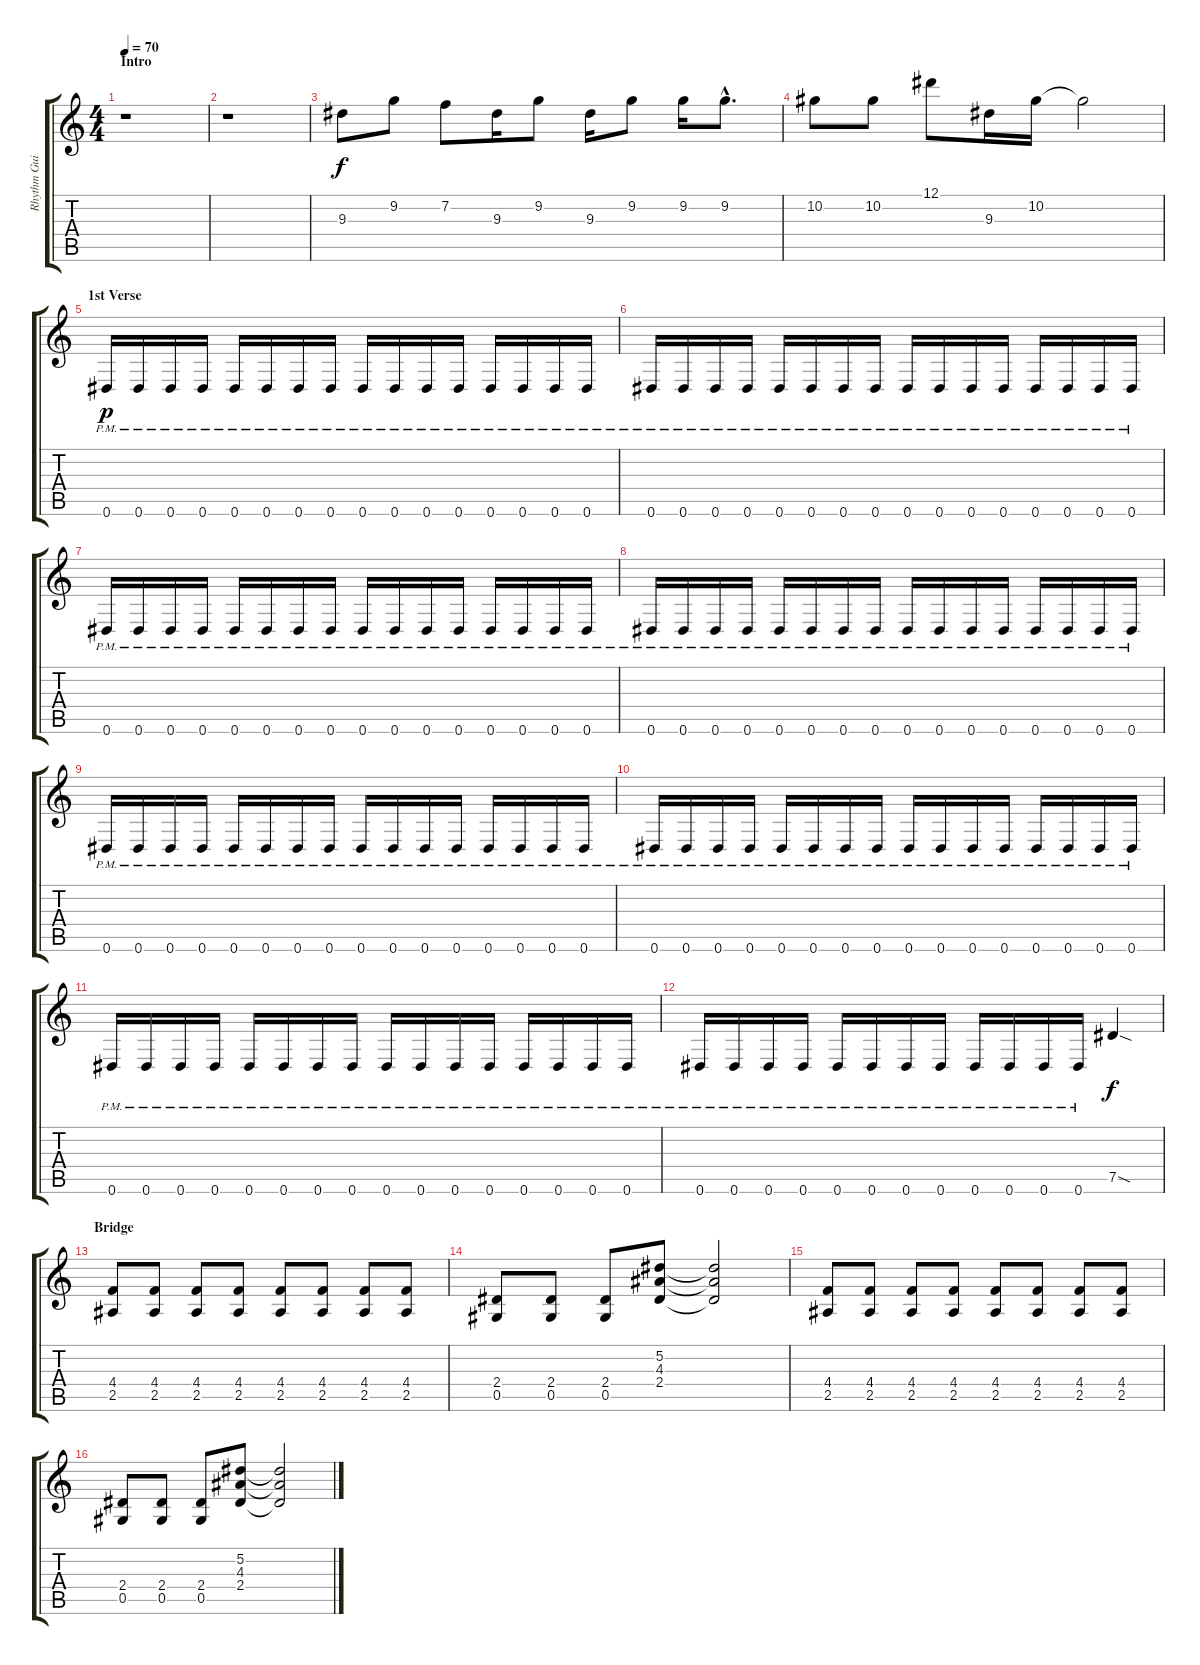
\track ("Rhythm Guitar" "Rhythm Gui") {instrument distortionguitar}
\staff {score tabs}
\tuning (Eb4 Bb3 Gb3 Db3 Ab2 Eb2) {hide}
\ts (4 4)
\section ("" "Intro")
\tempo 70
\clef g2
\ks c
r.1{dy f instrument distortionguitar} |
r.1 |
9.3.8 9.2.8 7.2.8 9.3.16 9.2.8 9.3.16 9.2.8 9.2.16 9.2{hac}.8{d} |
10.2.8 10.2.8 12.1.8 9.3.16 10.2.16 10.2{t}.2 |
\section ("" "1st Verse")
0.6{pm}.16{dy p} 0.6{pm}.16 0.6{pm}.16 0.6{pm}.16 0.6{pm}.16 0.6{pm}.16 0.6{pm}.16 0.6{pm}.16 0.6{pm}.16 0.6{pm}.16 0.6{pm}.16 0.6{pm}.16 0.6{pm}.16 0.6{pm}.16 0.6{pm}.16 0.6{pm}.16 |
0.6{pm}.16 0.6{pm}.16 0.6{pm}.16 0.6{pm}.16 0.6{pm}.16 0.6{pm}.16 0.6{pm}.16 0.6{pm}.16 0.6{pm}.16 0.6{pm}.16 0.6{pm}.16 0.6{pm}.16 0.6{pm}.16 0.6{pm}.16 0.6{pm}.16 0.6{pm}.16 |
0.6{pm}.16 0.6{pm}.16 0.6{pm}.16 0.6{pm}.16 0.6{pm}.16 0.6{pm}.16 0.6{pm}.16 0.6{pm}.16 0.6{pm}.16 0.6{pm}.16 0.6{pm}.16 0.6{pm}.16 0.6{pm}.16 0.6{pm}.16 0.6{pm}.16 0.6{pm}.16 |
0.6{pm}.16 0.6{pm}.16 0.6{pm}.16 0.6{pm}.16 0.6{pm}.16 0.6{pm}.16 0.6{pm}.16 0.6{pm}.16 0.6{pm}.16 0.6{pm}.16 0.6{pm}.16 0.6{pm}.16 0.6{pm}.16 0.6{pm}.16 0.6{pm}.16 0.6{pm}.16 |
0.6{pm}.16 0.6{pm}.16 0.6{pm}.16 0.6{pm}.16 0.6{pm}.16 0.6{pm}.16 0.6{pm}.16 0.6{pm}.16 0.6{pm}.16 0.6{pm}.16 0.6{pm}.16 0.6{pm}.16 0.6{pm}.16 0.6{pm}.16 0.6{pm}.16 0.6{pm}.16 |
0.6{pm}.16 0.6{pm}.16 0.6{pm}.16 0.6{pm}.16 0.6{pm}.16 0.6{pm}.16 0.6{pm}.16 0.6{pm}.16 0.6{pm}.16 0.6{pm}.16 0.6{pm}.16 0.6{pm}.16 0.6{pm}.16 0.6{pm}.16 0.6{pm}.16 0.6{pm}.16 |
0.6{pm}.16 0.6{pm}.16 0.6{pm}.16 0.6{pm}.16 0.6{pm}.16 0.6{pm}.16 0.6{pm}.16 0.6{pm}.16 0.6{pm}.16 0.6{pm}.16 0.6{pm}.16 0.6{pm}.16 0.6{pm}.16 0.6{pm}.16 0.6{pm}.16 0.6{pm}.16 |
0.6{pm}.16 0.6{pm}.16 0.6{pm}.16 0.6{pm}.16 0.6{pm}.16 0.6{pm}.16 0.6{pm}.16 0.6{pm}.16 0.6{pm}.16 0.6{pm}.16 0.6{pm}.16 0.6{pm}.16 7.5{sod}.4{dy f} |
\section ("" "Bridge")
(4.4 2.5).8 (4.4 2.5).8 (4.4 2.5).8 (4.4 2.5).8 (4.4 2.5).8 (4.4 2.5).8 (4.4 2.5).8 (4.4 2.5).8 |
(2.4 0.5).8 (2.4 0.5).8 (2.4 0.5).8 (5.2 4.3 2.4).8 (5.2{t} 4.3{t} 2.4{t}).2 |
(4.4 2.5).8 (4.4 2.5).8 (4.4 2.5).8 (4.4 2.5).8 (4.4 2.5).8 (4.4 2.5).8 (4.4 2.5).8 (4.4 2.5).8 |
(2.4 0.5).8 (2.4 0.5).8 (2.4 0.5).8 (5.2 4.3 2.4).8 (5.2{t} 4.3{t} 2.4{t}).2
